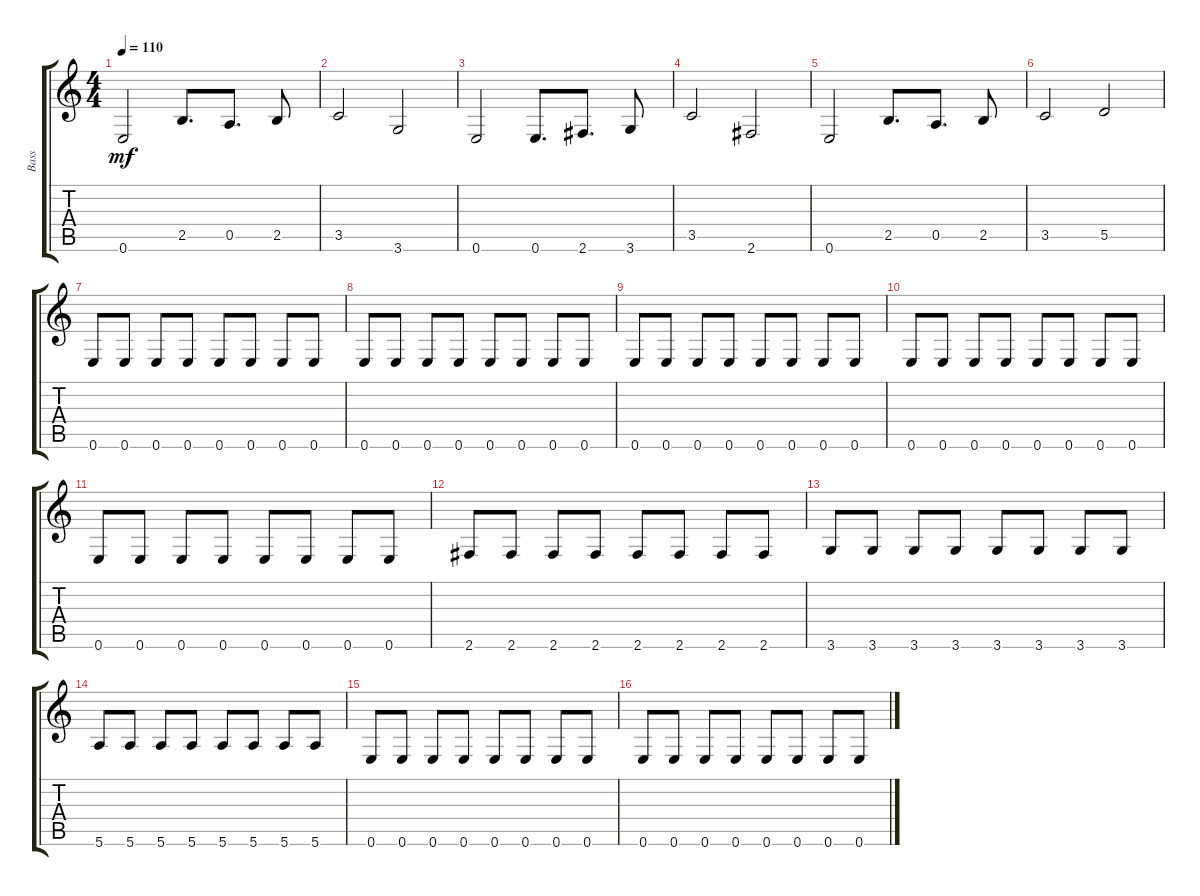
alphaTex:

\track ("Bass" "Bass") {instrument electricbassfinger}
\staff {score tabs}
\tuning (E4 B3 G3 D3 A2 E2) {hide}
\ts (4 4)
\tempo 110
\clef g2
\ks c
0.6.2{dy mf} 2.5.8{d} 0.5.8{d} 2.5.8 |
3.5.2 3.6.2 |
0.6.2 0.6.8{d} 2.6.8{d} 3.6.8 |
3.5.2 2.6.2 |
0.6.2 2.5.8{d} 0.5.8{d} 2.5.8 |
3.5.2 5.5.2 |
0.6.8 0.6.8 0.6.8 0.6.8 0.6.8 0.6.8 0.6.8 0.6.8 |
0.6.8 0.6.8 0.6.8 0.6.8 0.6.8 0.6.8 0.6.8 0.6.8 |
0.6.8 0.6.8 0.6.8 0.6.8 0.6.8 0.6.8 0.6.8 0.6.8 |
0.6.8 0.6.8 0.6.8 0.6.8 0.6.8 0.6.8 0.6.8 0.6.8 |
0.6.8 0.6.8 0.6.8 0.6.8 0.6.8 0.6.8 0.6.8 0.6.8 |
2.6.8 2.6.8 2.6.8 2.6.8 2.6.8 2.6.8 2.6.8 2.6.8 |
3.6.8 3.6.8 3.6.8 3.6.8 3.6.8 3.6.8 3.6.8 3.6.8 |
5.6.8 5.6.8 5.6.8 5.6.8 5.6.8 5.6.8 5.6.8 5.6.8 |
0.6.8 0.6.8 0.6.8 0.6.8 0.6.8 0.6.8 0.6.8 0.6.8 |
0.6.8 0.6.8 0.6.8 0.6.8 0.6.8 0.6.8 0.6.8 0.6.8
